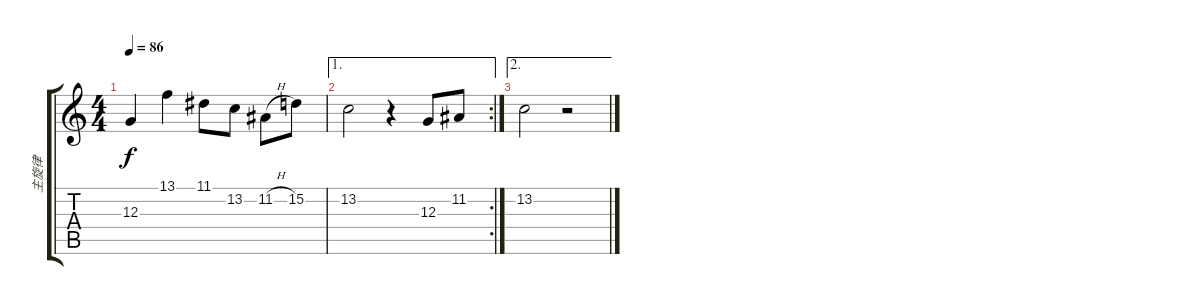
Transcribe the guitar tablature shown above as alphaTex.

\track ("主旋律" "主旋律") {instrument harmonica}
\staff {score tabs}
\tuning (E4 B3 G3 D3 A2 E2) {hide}
\ts (4 4)
\tempo 86
\clef g2
\ks c
12.3.4{dy f} 13.1.4 11.1.8 13.2.8 11.2{h}.8 15.2.8 |
\ae 1
\rc 2
13.2.2 r.4 12.3.8 11.2.8 |
\ae 2
13.2.2 r.2
